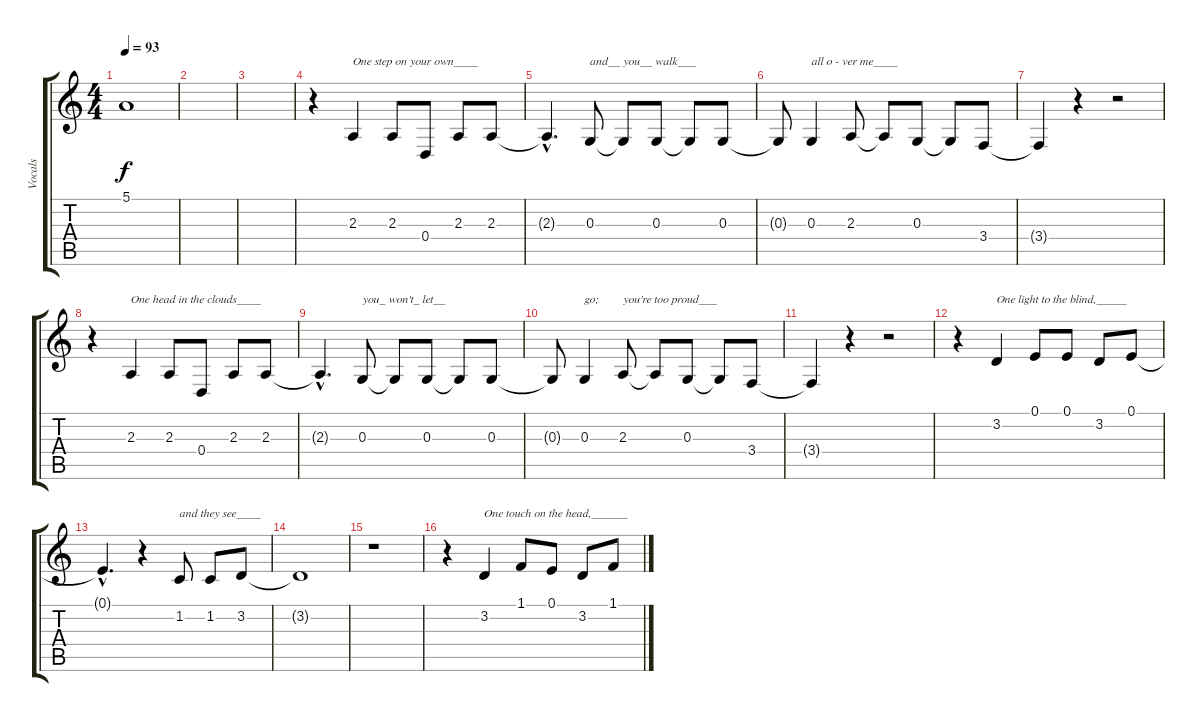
\track ("Vocals" "Vocals") {instrument trumpet}
\staff {score tabs}
\tuning (E4 B3 G3 D3 A2 E2) {hide}
\ts (4 4)
\tempo 93
\clef g2
\ks c
5.1{t}.1{dy f} |
|
|
r.4 2.3.4{txt "One step on your own____"} 2.3.8 0.4.8 2.3.8 2.3.8 |
2.3{hac t}.4{d} 0.3.8{txt "and__ you__ walk___"} 0.3{t}.8 0.3.8 0.3{t}.8 0.3.8 |
0.3{t}.8 0.3.4{txt "all o - ver me____"} 2.3.8 2.3{t}.8 0.3.8 0.3{t}.8 3.4.8 |
3.4{t}.4 r.4 r.2 |
r.4 2.3.4{txt "One head in the clouds____"} 2.3.8 0.4.8 2.3.8 2.3.8 |
2.3{hac t}.4{d} 0.3.8{txt "you_ won't_ let__"} 0.3{t}.8 0.3.8 0.3{t}.8 0.3.8 |
0.3{t}.8 0.3.4{txt "go;"} 2.3.8{txt "you're too proud___"} 2.3{t}.8 0.3.8 0.3{t}.8 3.4.8 |
3.4{t}.4 r.4 r.2 |
r.4 3.2.4{txt "One light to the blind,_____"} 0.1.8 0.1.8 3.2.8 0.1.8 |
0.1{hac t}.4{d} r.4 1.2.8{txt "and they see____"} 1.2.8 3.2.8 |
3.2{t}.1 |
r.1 |
r.4 3.2.4{txt "One touch on the head,______"} 1.1.8 0.1.8 3.2.8 1.1.8
